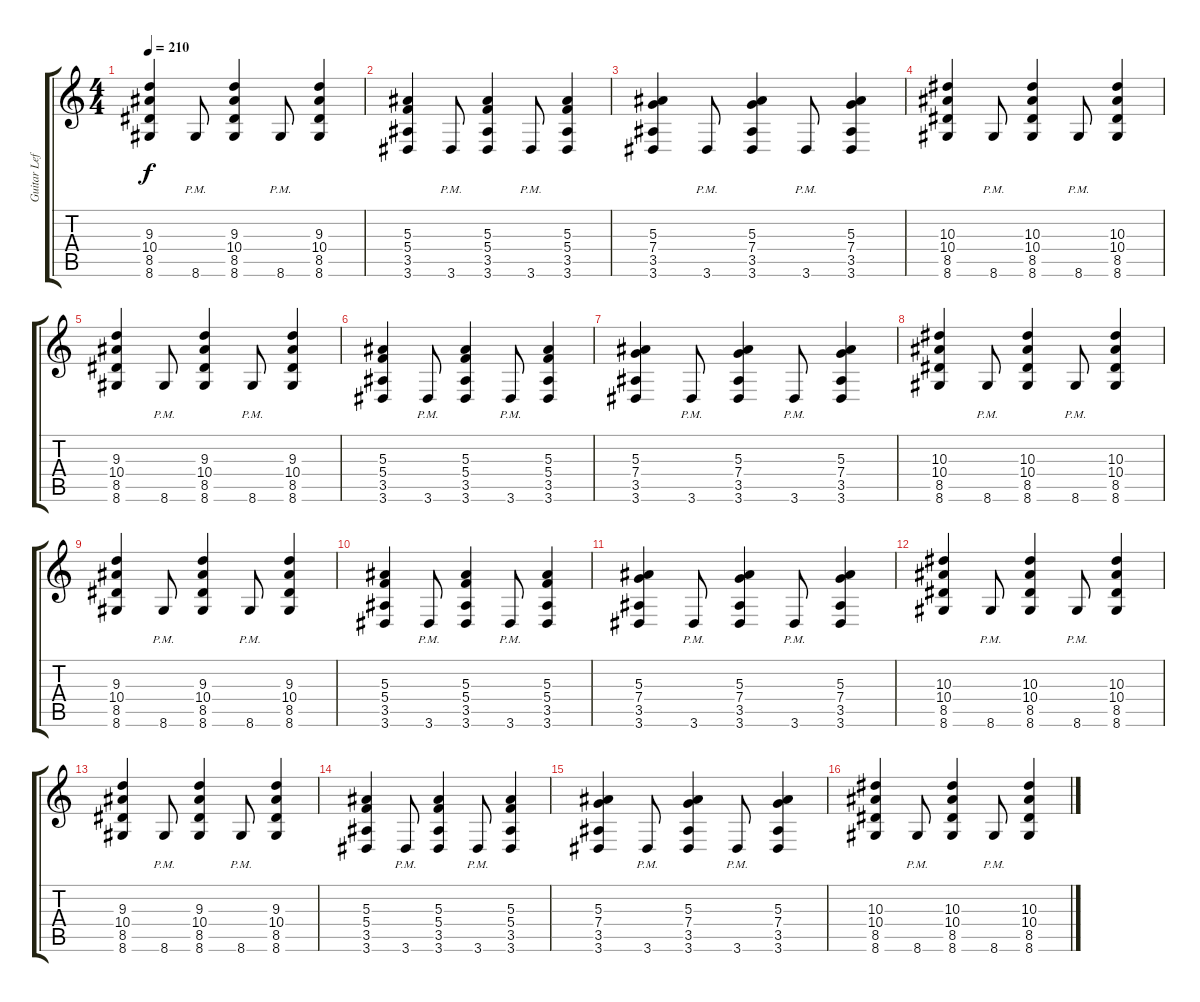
\track ("Guitar Left" "Guitar Lef") {instrument distortionguitar}
\staff {score tabs}
\tuning (D4 A3 F3 C3 G2 C2) {hide}
\ts (4 4)
\tempo 210
\clef g2
\ks c
(9.3 10.4 8.5 8.6).4{dy f} 8.6{pm}.8 (9.3 10.4 8.5 8.6).4 8.6{pm}.8 (9.3 10.4 8.5 8.6).4 |
(5.3 5.4 3.5 3.6).4 3.6{pm}.8 (5.3 5.4 3.5 3.6).4 3.6{pm}.8 (5.3 5.4 3.5 3.6).4 |
(5.3 7.4 3.5 3.6).4 3.6{pm}.8 (5.3 7.4 3.5 3.6).4 3.6{pm}.8 (5.3 7.4 3.5 3.6).4 |
(10.3 10.4 8.5 8.6).4 8.6{pm}.8 (10.3 10.4 8.5 8.6).4 8.6{pm}.8 (10.3 10.4 8.5 8.6).4 |
(9.3 10.4 8.5 8.6).4 8.6{pm}.8 (9.3 10.4 8.5 8.6).4 8.6{pm}.8 (9.3 10.4 8.5 8.6).4 |
(5.3 5.4 3.5 3.6).4 3.6{pm}.8 (5.3 5.4 3.5 3.6).4 3.6{pm}.8 (5.3 5.4 3.5 3.6).4 |
(5.3 7.4 3.5 3.6).4 3.6{pm}.8 (5.3 7.4 3.5 3.6).4 3.6{pm}.8 (5.3 7.4 3.5 3.6).4 |
(10.3 10.4 8.5 8.6).4 8.6{pm}.8 (10.3 10.4 8.5 8.6).4 8.6{pm}.8 (10.3 10.4 8.5 8.6).4 |
(9.3 10.4 8.5 8.6).4 8.6{pm}.8 (9.3 10.4 8.5 8.6).4 8.6{pm}.8 (9.3 10.4 8.5 8.6).4 |
(5.3 5.4 3.5 3.6).4 3.6{pm}.8 (5.3 5.4 3.5 3.6).4 3.6{pm}.8 (5.3 5.4 3.5 3.6).4 |
(5.3 7.4 3.5 3.6).4 3.6{pm}.8 (5.3 7.4 3.5 3.6).4 3.6{pm}.8 (5.3 7.4 3.5 3.6).4 |
(10.3 10.4 8.5 8.6).4 8.6{pm}.8 (10.3 10.4 8.5 8.6).4 8.6{pm}.8 (10.3 10.4 8.5 8.6).4 |
(9.3 10.4 8.5 8.6).4 8.6{pm}.8 (9.3 10.4 8.5 8.6).4 8.6{pm}.8 (9.3 10.4 8.5 8.6).4 |
(5.3 5.4 3.5 3.6).4 3.6{pm}.8 (5.3 5.4 3.5 3.6).4 3.6{pm}.8 (5.3 5.4 3.5 3.6).4 |
(5.3 7.4 3.5 3.6).4 3.6{pm}.8 (5.3 7.4 3.5 3.6).4 3.6{pm}.8 (5.3 7.4 3.5 3.6).4 |
(10.3 10.4 8.5 8.6).4 8.6{pm}.8 (10.3 10.4 8.5 8.6).4 8.6{pm}.8 (10.3 10.4 8.5 8.6).4
